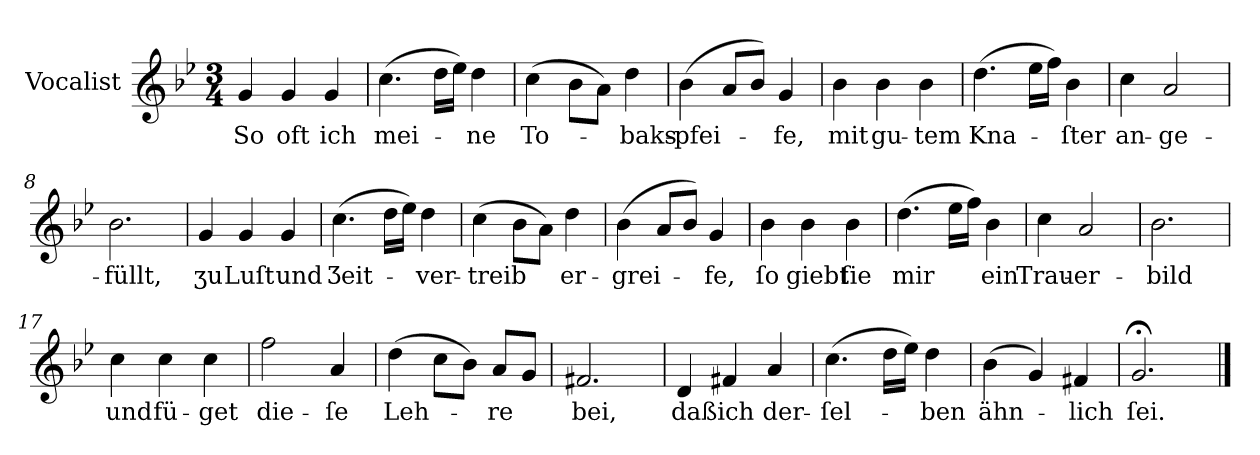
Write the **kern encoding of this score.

**kern	**text
*part1	*part1
*staff1	*staff1
*I"Vocalist	*
*clefG2	*
*k[b-e-]	*
*g:	*
*M3/4	*
=1	=1
4g	So
4g	oft
4g	ich
=2	=2
(4.cc	mei-
16ddLL	.
16ee-JJ)	.
4dd	-ne
=3	=3
(4cc	To-
8b-\L	.
8aJ)	.
4dd	-baks-
=4	=4
(<4b-\	-pfei-
8aL	.
8b-J)	.
4g	-fe,
=5	=5
4b-	mit
4b-	gu-
4b-	-tem
=6	=6
(4.dd	Kna-
16ee-LL	.
16ffJJ)	.
4b-	-ſter
=7	=7
4cc	an-
2a	-ge-
=8	=8
2.b-	-füllt,
=9	=9
4g	ʒu
4g	Luſt
4g	und
=10	=10
(4.cc	Ʒeit-
16ddLL	.
16ee-JJ)	.
4dd	-ver-
=11	=11
(4cc	-treib
8b-\L	.
8aJ)	.
4dd	er-
=12	=12
(<4b-\	-grei-
8aL	.
8b-J)	.
4g	-fe,
=13	=13
4b-	ſo
4b-	giebt
4b-	ſie
=14	=14
(4.dd	mir
16ee-LL	.
16ffJJ)	.
4b-	ein
=15	=15
4cc	Trau-
2a	-er-
=16	=16
2.b-	-bild
=17	=17
4cc	und
4cc	fü-
4cc	-get
=18	=18
2ff	die-
4a	-ſe
=19	=19
(4dd	Leh-
8ccL	.
8b-J)	.
8aL	-re
8gJ	.
=20	=20
2.f#X	bei,
=21	=21
4d	daß
4f#X	ich
4a	der-
=22	=22
(4.cc	-ſel-
16ddLL	.
16ee-JJ)	.
4dd	-ben
=23	=23
(<4b-	ähn-
4g)	.
4f#X	-lich
=24	=24
2.g;<	ſei.
==	==
*-	*-
